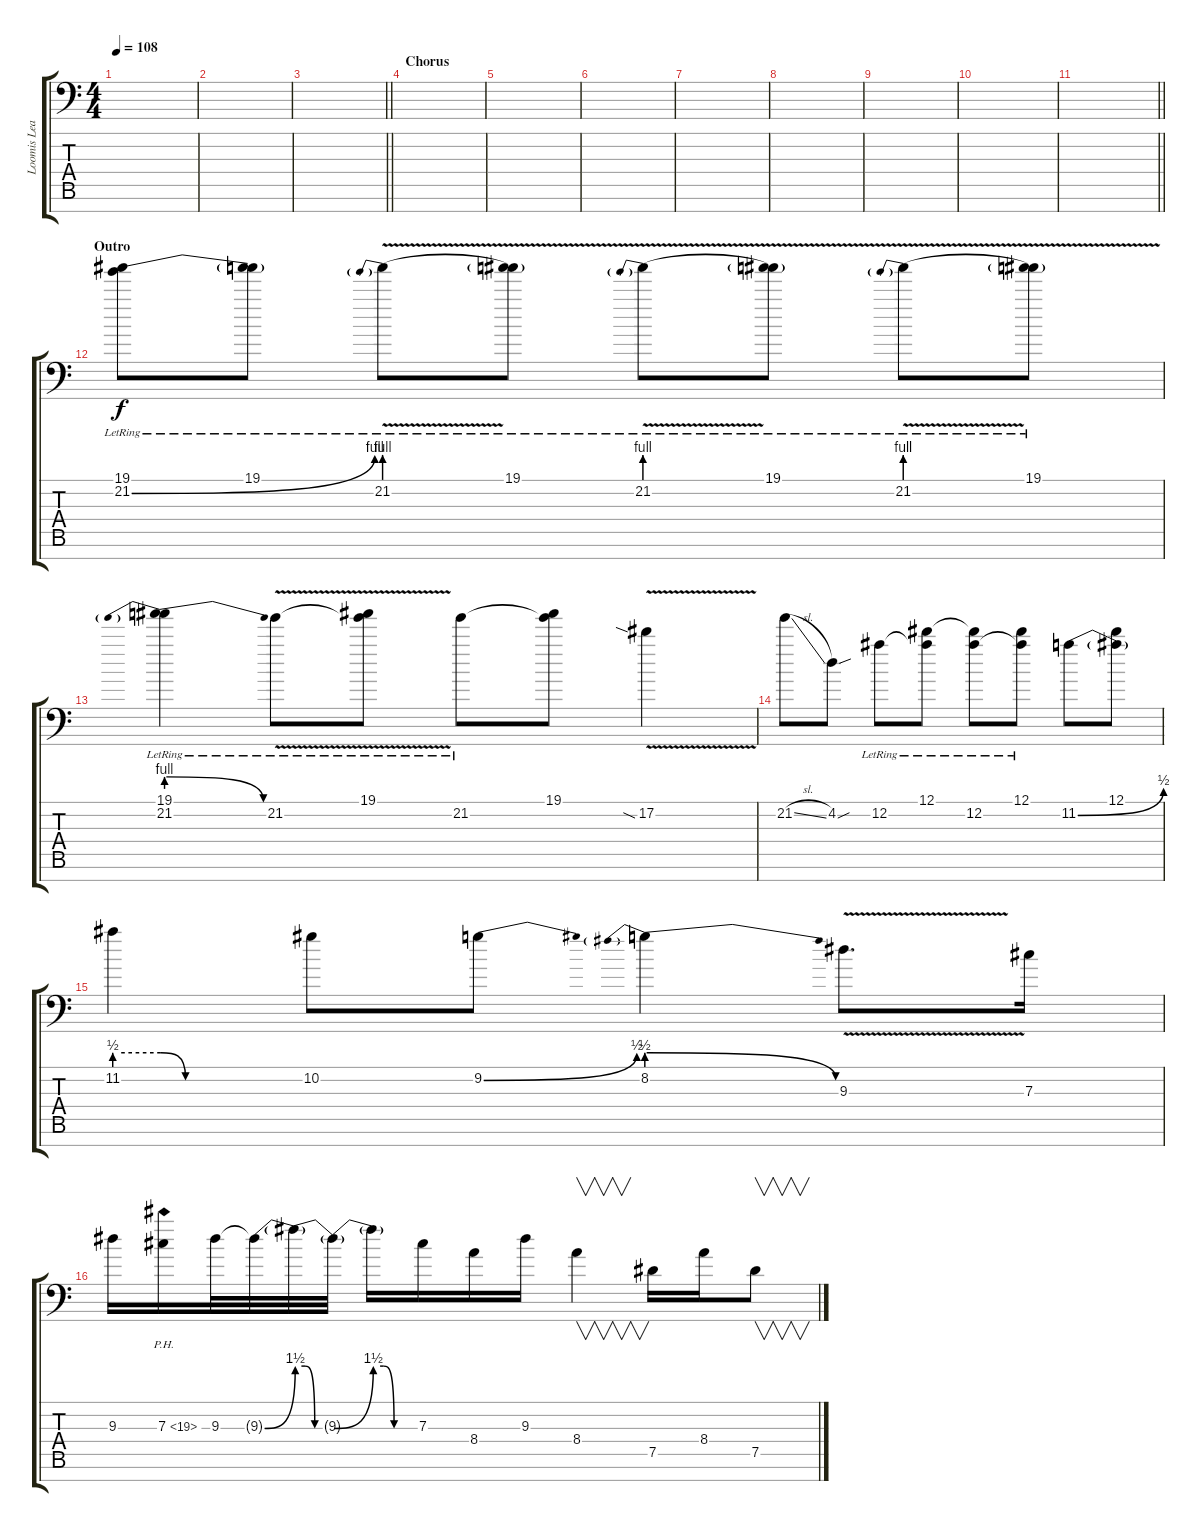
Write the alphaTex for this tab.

\track ("Loomis Lead 1" "Loomis Lea") {instrument distortionguitar}
\staff {score tabs}
\tuning (Eb4 Bb3 Gb3 Db3 Ab2 Eb2 Bb1) {hide}
\ts (4 4)
\tempo 108
\clef f4
\ks c
|
|
\barLineRight lightlight
|
\section ("" "Chorus")
|
|
|
|
|
|
|
\barLineRight lightlight
|
\section ("" "Outro")
(19.1{lr} 21.2{be (bend 0 0 60 4) lr}).8 (19.1{lr} 21.2{t}).8 21.2{be (prebend 0 4 60 4) v lr}.8 (19.1{lr} 21.2{t}).8 21.2{be (prebend 0 4 60 4) v lr}.8 (19.1{lr} 21.2{t}).8 21.2{be (prebend 0 4 60 4) v lr}.8 (19.1{lr} 21.2{t}).8 |
(19.1{lr} 21.2{be (prebendrelease 0 4 60 0) lr}).4 21.2{v lr}.8 (19.1{lr} 21.2{t}).8 21.2{lr}.8 (19.1 21.2{t}).8 17.2{v sia}.4 |
21.2{sl}.8 4.2{sou}.8 12.2{lr}.8 (12.1{lr} 12.2{t}).8 (12.1{t} 12.2{lr}).8 (12.1{lr} 12.2{t}).8 11.2{be (bend 0 0 60 2)}.8 (12.1 11.2{t}).8 |
11.2{be (custom 0 2 15 2 23 0 30 0 60 0)}.4 10.2.8 9.2{be (bend 0 0 60 2)}.8 8.2{be (prebendrelease 0 2 60 0)}.4 9.3{v}.8{d} 7.3.16 |
9.3.16 7.3{ph 12}.16 9.3.32 9.3{be (bend 0 0 60 6) t}.32 9.3{be (custom 0 6 15 6 30 0 60 0) t}.32 9.3{be (bend 0 0 60 6) t}.32 9.3{be (custom 0 6 15 6 30 0 60 0) t}.16 7.3.16 8.4.16 9.3.16 8.4.4{v} 7.5.16 8.4.16 7.5.8{v}
